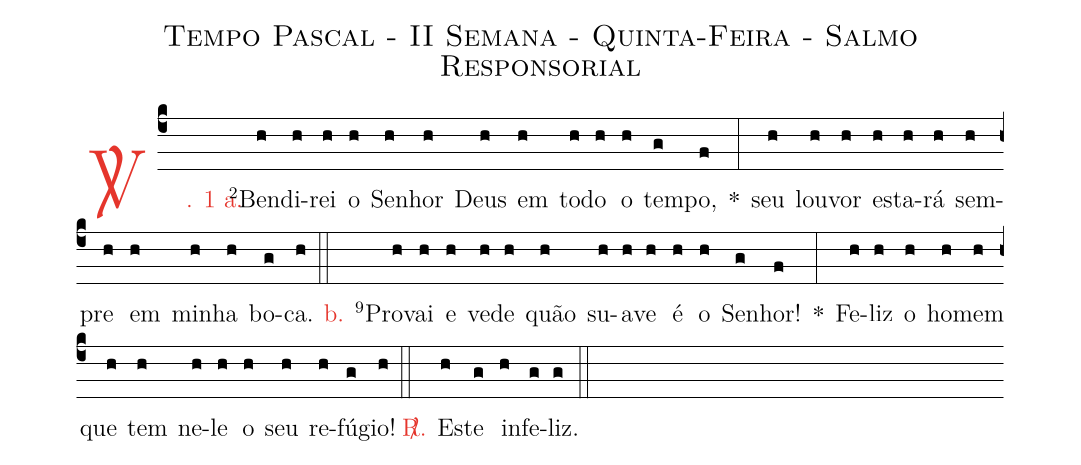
name: Tempo Pascal - II Semana - Quinta-Feira - Salmo Responsorial;
%%
(c4)

<c><sp>V/</sp>. 1 a.</c>() <v>\VSup{2}</v>Ben(h)di(h)rei(h) o(h) Se(h)nhor(h) Deus(h) em(h) to(h)do(h) o(h) tem(g)po,(f) *(:)
seu(h) lou(h)vor(h) es(h)ta(h)rá(h) sem(h)pre(h) em(h) mi(h)nha(h) bo(g)ca.(h)

(::)

<nlba><c>b.</c>() <v>\VSup{9}</v>Pro</nlba>(h)vai(h) e(h) ve(h)de(h) quão(h) su(h)a(h)ve(h) é(h) o(h) Se(g)nhor!(f) *(:)
Fe(h)liz(h) o(h) ho(h)mem(h) que(h) tem(h) ne(h)le(h) o(h) seu(h) re(h)fú(g)gio!(h)

(::)

<nlba><c><sp>R/</sp>.</c>() Es</nlba>(h)te(g) in(h)fe(g)liz.(g)

(::)
